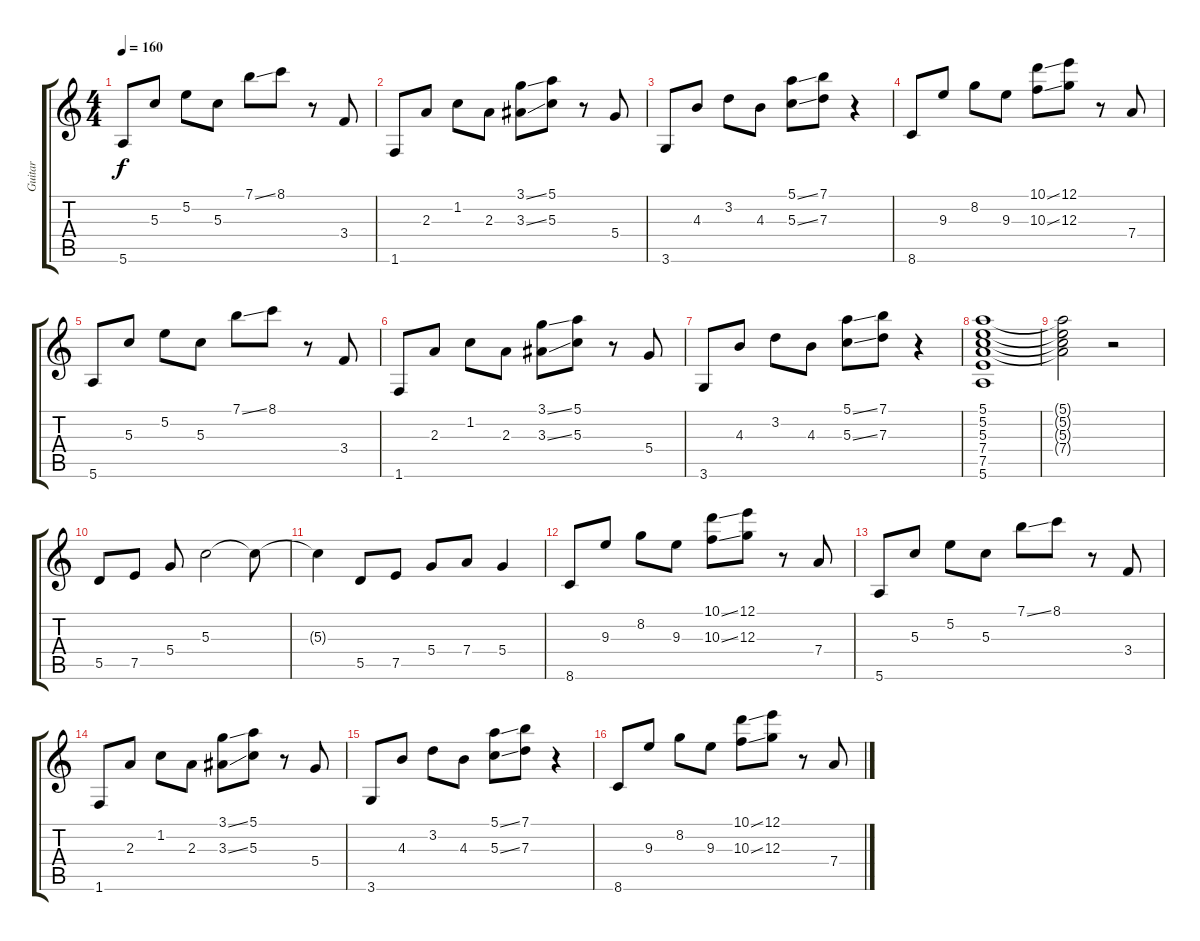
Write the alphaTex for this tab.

\track ("Guitar" "Guitar") {instrument electricguitarclean}
\staff {score tabs}
\tuning (E4 B3 G3 D3 A2 E2) {hide}
\ts (4 4)
\tempo 160
\clef g2
\ks c
5.6.8{dy f} 5.3.8 5.2.8 5.3.8 7.1{ss}.8 8.1.8 r.8 3.4.8 |
1.6.8 2.3.8 1.2.8 2.3.8 (3.1{ss} 3.3{ss}).8 (5.1 5.3).8 r.8 5.4.8 |
3.6.8 4.3.8 3.2.8 4.3.8 (5.1{ss} 5.3{ss}).8 (7.1 7.3).8 r.4 |
8.6.8 9.3.8 8.2.8 9.3.8 (10.1{ss} 10.3{ss}).8 (12.1 12.3).8 r.8 7.4.8 |
5.6.8 5.3.8 5.2.8 5.3.8 7.1{ss}.8 8.1.8 r.8 3.4.8 |
1.6.8 2.3.8 1.2.8 2.3.8 (3.1{ss} 3.3{ss}).8 (5.1 5.3).8 r.8 5.4.8 |
3.6.8 4.3.8 3.2.8 4.3.8 (5.1{ss} 5.3{ss}).8 (7.1 7.3).8 r.4 |
(5.1 5.2 5.3 7.4 7.5 5.6).1 |
(5.1{t} 5.2{t} 5.3{t} 7.4{t}).2 r.2 |
5.5.8 7.5.8 5.4.8 5.3.2 5.3{t}.8 |
5.3{t}.4 5.5.8 7.5.8 5.4.8 7.4.8 5.4.4 |
8.6.8 9.3.8 8.2.8 9.3.8 (10.1{ss} 10.3{ss}).8 (12.1 12.3).8 r.8 7.4.8 |
5.6.8 5.3.8 5.2.8 5.3.8 7.1{ss}.8 8.1.8 r.8 3.4.8 |
1.6.8 2.3.8 1.2.8 2.3.8 (3.1{ss} 3.3{ss}).8 (5.1 5.3).8 r.8 5.4.8 |
3.6.8 4.3.8 3.2.8 4.3.8 (5.1{ss} 5.3{ss}).8 (7.1 7.3).8 r.4 |
8.6.8 9.3.8 8.2.8 9.3.8 (10.1{ss} 10.3{ss}).8 (12.1 12.3).8 r.8 7.4.8
